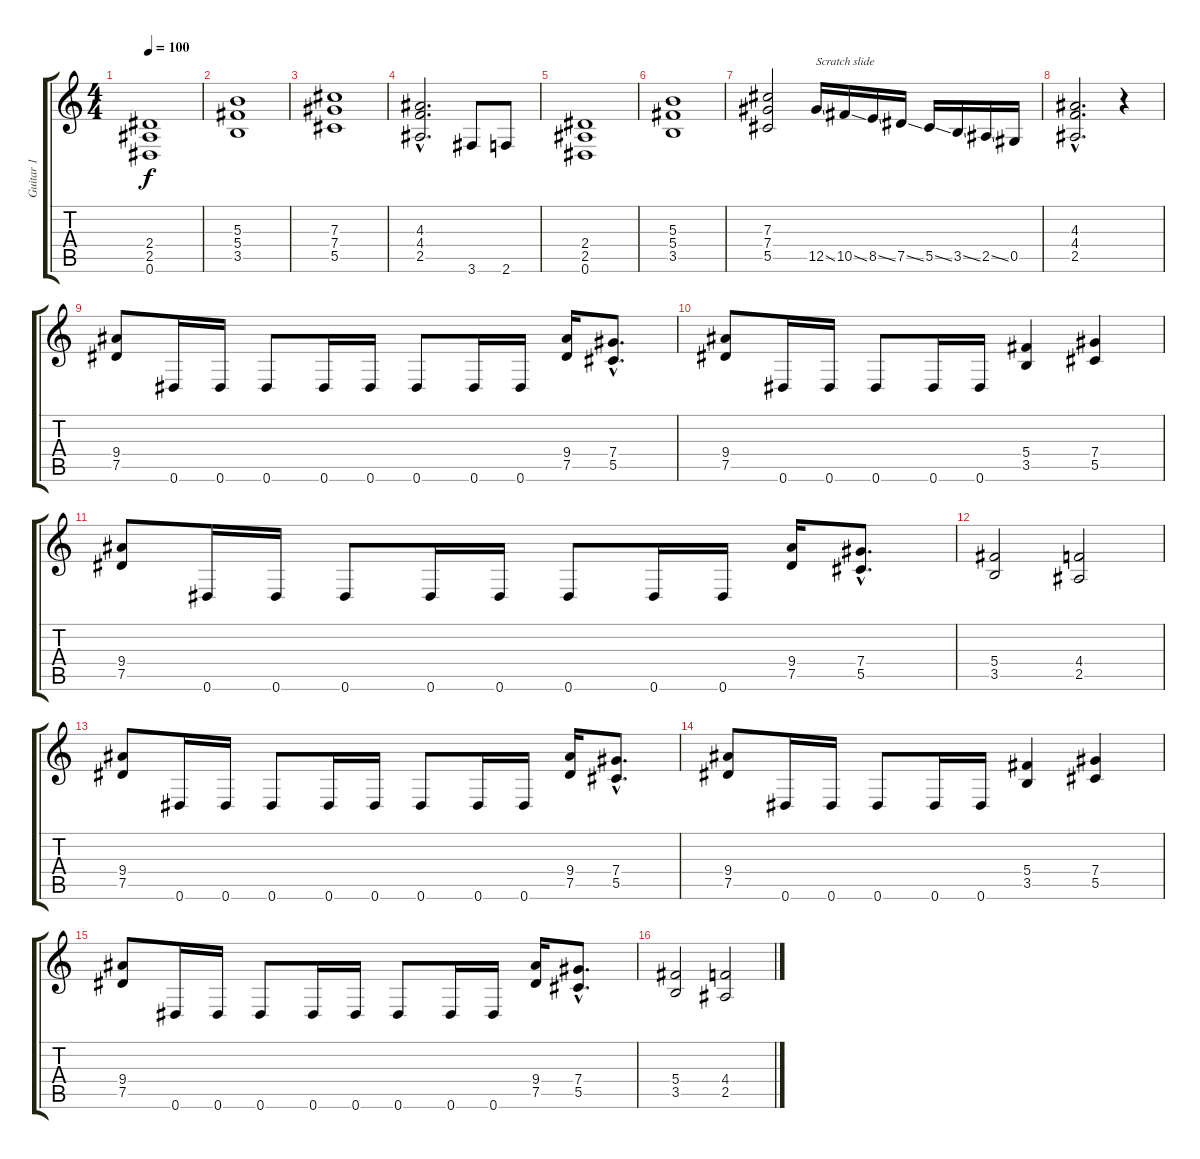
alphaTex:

\track ("Guitar 1" "Guitar 1") {instrument distortionguitar}
\staff {score tabs}
\tuning (Eb4 Bb3 Gb3 Db3 Ab2 Eb2) {hide}
\ts (4 4)
\tempo 100
\clef g2
\ks c
(2.4 2.5 0.6).1{dy f instrument distortionguitar} |
(5.3 5.4 3.5).1 |
(7.3 7.4 5.5).1 |
(4.3{hac} 4.4{hac} 2.5{hac}).2{d} 3.6.8 2.6.8 |
(2.4 2.5 0.6).1 |
(5.3 5.4 3.5).1 |
(7.3 7.4 5.5).2 12.5{ss}.16{txt "Scratch slide" instrument guitarfretnoise} 10.5{ss}.16 8.5{ss}.16 7.5{ss}.16 5.5{ss}.16 3.5{ss}.16 2.5{ss}.16 0.5.16 |
(4.3{hac} 4.4{hac} 2.5{hac}).2{d instrument distortionguitar} r.4 |
(9.4 7.5).8 0.6.16 0.6.16 0.6.8 0.6.16 0.6.16 0.6.8 0.6.16 0.6.16 (9.4 7.5).16 (7.4{hac} 5.5{hac}).8{d} |
(9.4 7.5).8 0.6.16 0.6.16 0.6.8 0.6.16 0.6.16 (5.4 3.5).4 (7.4 5.5).4 |
(9.4 7.5).8 0.6.16 0.6.16 0.6.8 0.6.16 0.6.16 0.6.8 0.6.16 0.6.16 (9.4 7.5).16 (7.4{hac} 5.5{hac}).8{d} |
(5.4 3.5).2 (4.4 2.5).2 |
(9.4 7.5).8 0.6.16 0.6.16 0.6.8 0.6.16 0.6.16 0.6.8 0.6.16 0.6.16 (9.4 7.5).16 (7.4{hac} 5.5{hac}).8{d} |
(9.4 7.5).8 0.6.16 0.6.16 0.6.8 0.6.16 0.6.16 (5.4 3.5).4 (7.4 5.5).4 |
(9.4 7.5).8 0.6.16 0.6.16 0.6.8 0.6.16 0.6.16 0.6.8 0.6.16 0.6.16 (9.4 7.5).16 (7.4{hac} 5.5{hac}).8{d} |
(5.4 3.5).2 (4.4 2.5).2
